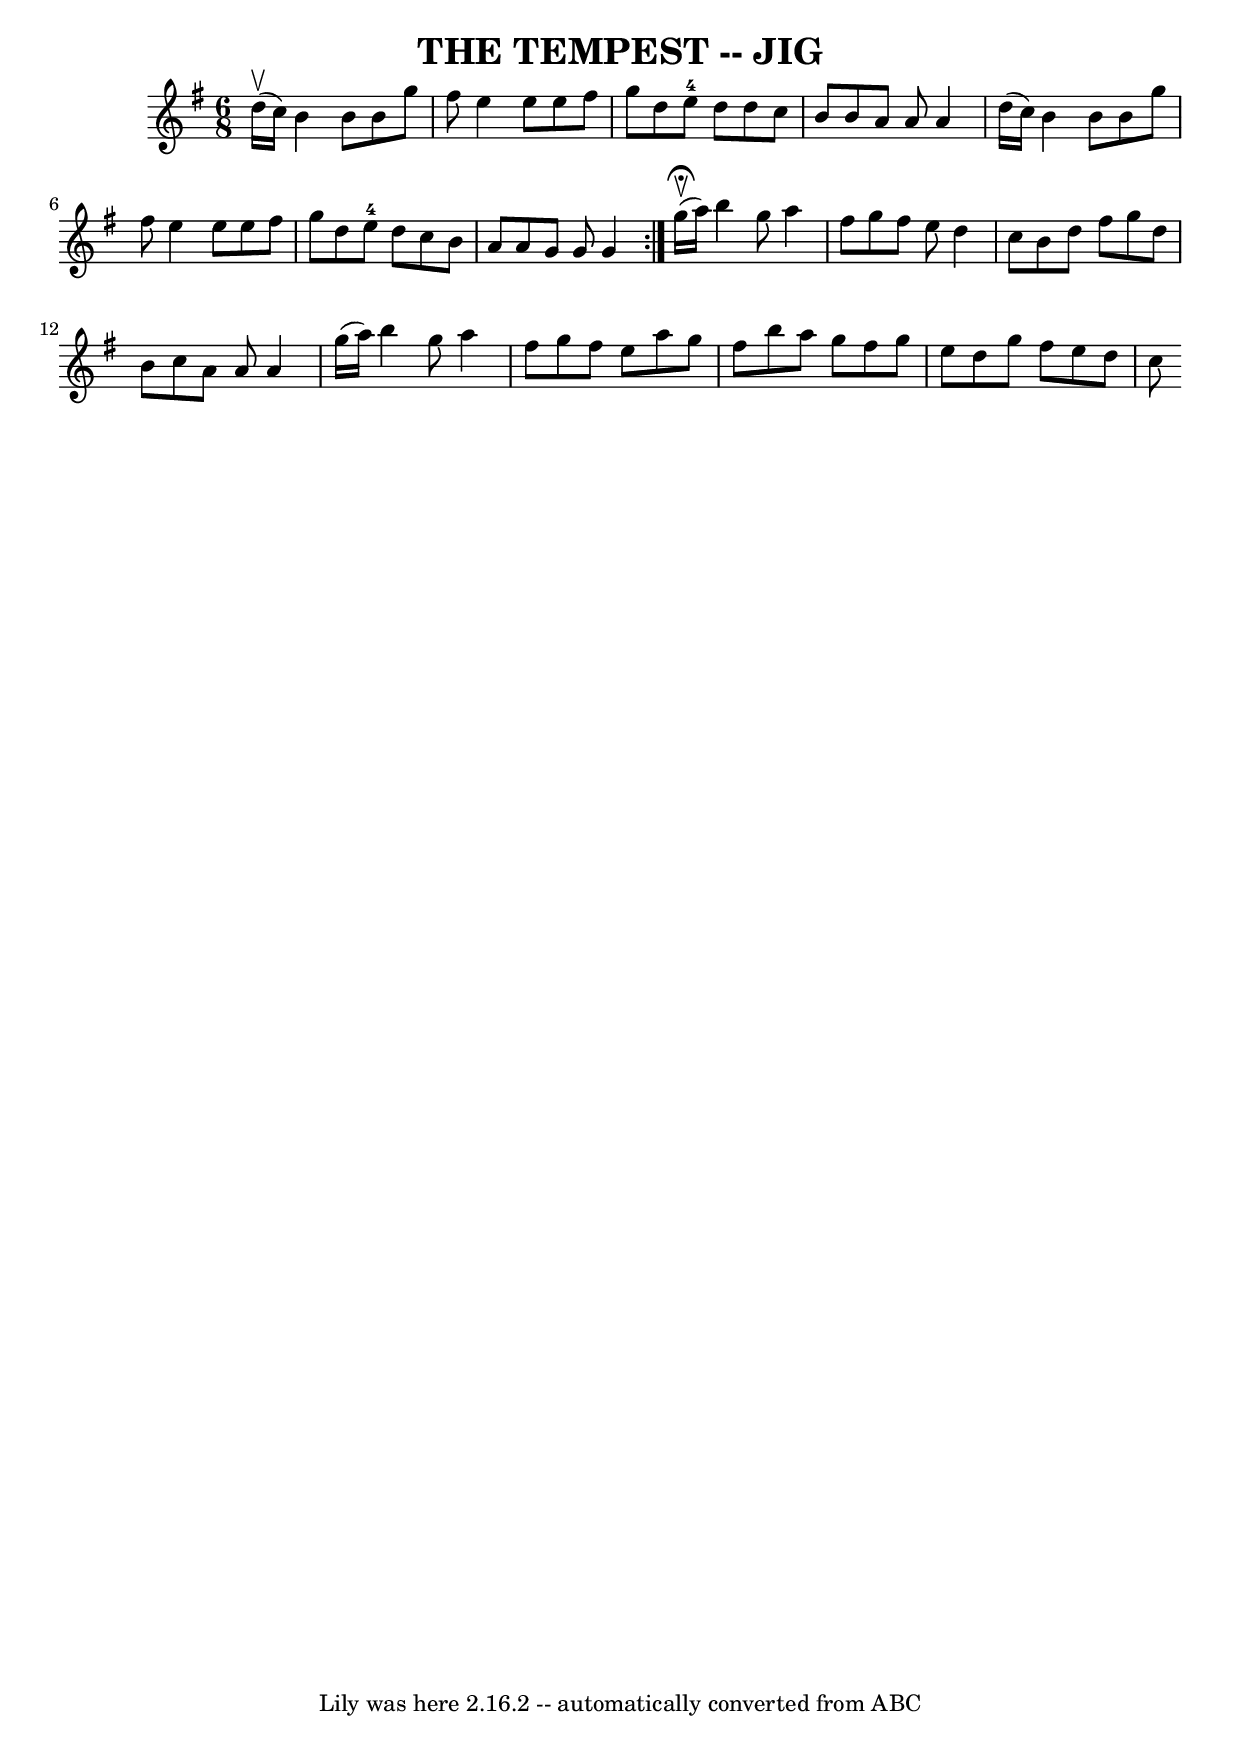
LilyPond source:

\version "2.7.40"
\include "Mammoth.ily"
\header {
	%% book = "Ryan's Mammoth Collection of Fiddle Tunes"
	crossRefNumber = "1"
	footnotes = "\\\\TEMPEST. [Form in two lines, of couples facing]. First two couples down the\\\\centre, abreast,  turn  half  round  [ladies  remaining at:  the right of\\\\partners], and back. Balance to the sides, [each couple], four hands round.\\\\Right and left."
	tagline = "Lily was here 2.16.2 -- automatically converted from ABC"
	title = "THE TEMPEST -- JIG"
}
voicedefault =  {
\set Score.defaultBarType = "empty"

\repeat volta 2 {
\time 6/8 \key g \major d''16 (^\upbow c''16) b'4 b'8 b'8    
g''8 fis''8    |
 e''4 e''8 e''8 fis''8 g''8    |
 
 d''8 e''8-4 d''8 d''8 c''8 b'8    |
 b'8 a'8    
a'8 a'4 d''16 (c''16)   |
 b'4 b'8 b'8 g''8    
fis''8    |
 e''4 e''8 e''8 fis''8 g''8    |
 d''8  
 e''8-4 d''8 c''8 b'8 a'8    |
 a'8 g'8 g'8 g'4 
   } g''16^\fermata(^\upbow a''16)   |
 b''4 g''8    
a''4 fis''8    |
 g''8 fis''8 e''8 d''4 c''8    |
 
 b'8 d''8 fis''8 g''8 d''8 b'8    |
 c''8 a'8 a'8 
 a'4 g''16 (a''16)   |
 b''4 g''8 a''4 fis''8    
|
 g''8 fis''8 e''8 a''8 g''8 fis''8    |
 b''8  
 a''8 g''8 fis''8 g''8 e''8    |
 d''8 g''8 fis''8   
 e''8 d''8 c''8    
}

\score{
    <<

	\context Staff="default"
	{
	    \voicedefault 
	}

    >>
	\layout {
	}
	\midi {}
}
